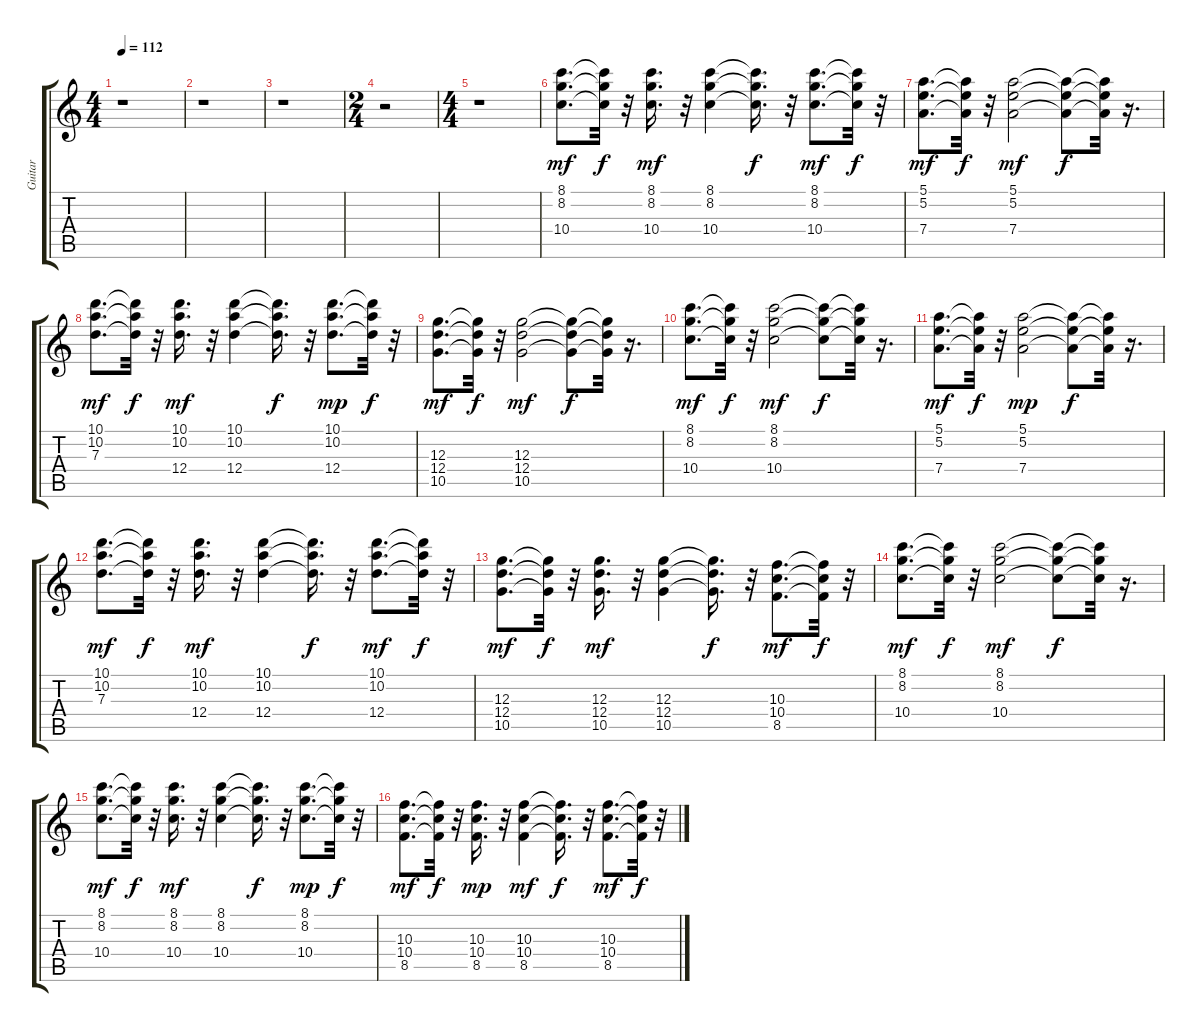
\track ("Guitar" "Guitar") {instrument acousticguitarsteel}
\staff {score tabs}
\tuning (E4 B3 G3 D3 A2 E2) {hide}
\ts (4 4)
\tempo 112
\clef g2
\ks c
r.1{dy f} |
r.1 |
r.1 |
\ts (2 4)
r.2 |
\ts (4 4)
r.1 |
(8.1 8.2 10.4).8{d dy mf} (8.1{t} 8.2{t} 10.4{t}).32{dy f} r.32 (8.1 8.2 10.4).16{d dy mf} r.32 (8.1 8.2 10.4).4 (8.1{t} 8.2{t} 10.4{t}).16{d dy f} r.32 (8.1 8.2 10.4).8{d dy mf} (8.1{t} 8.2{t} 10.4{t}).32{dy f} r.32 |
(5.1 5.2 7.4).8{d dy mf} (5.1{t} 5.2{t} 7.4{t}).32{dy f} r.32 (5.1 5.2 7.4).2{dy mf} (5.1{t} 5.2{t} 7.4{t}).8{dy f} (5.1{t} 5.2{t} 7.4{t}).32 r.16{d} |
(10.1 10.2 7.3).8{d dy mf} (10.1{t} 10.2{t} 7.3{t}).32{dy f} r.32 (10.1 10.2 12.4).16{d dy mf} r.32 (10.1 10.2 12.4).4 (10.1{t} 10.2{t} 12.4{t}).16{d dy f} r.32 (10.1 10.2 12.4).8{d dy mp} (10.1{t} 10.2{t} 12.4{t}).32{dy f} r.32 |
(12.3 12.4 10.5).8{d dy mf} (12.3{t} 12.4{t} 10.5{t}).32{dy f} r.32 (12.3 12.4 10.5).2{dy mf} (12.3{t} 12.4{t} 10.5{t}).8{dy f} (12.3{t} 12.4{t} 10.5{t}).32 r.16{d} |
(8.1 8.2 10.4).8{d dy mf} (8.1{t} 8.2{t} 10.4{t}).32{dy f} r.32 (8.1 8.2 10.4).2{dy mf} (8.1{t} 8.2{t} 10.4{t}).8{dy f} (8.1{t} 8.2{t} 10.4{t}).32 r.16{d} |
(5.1 5.2 7.4).8{d dy mf} (5.1{t} 5.2{t} 7.4{t}).32{dy f} r.32 (5.1 5.2 7.4).2{dy mp} (5.1{t} 5.2{t} 7.4{t}).8{dy f} (5.1{t} 5.2{t} 7.4{t}).32 r.16{d} |
(10.1 10.2 7.3).8{d dy mf} (10.1{t} 10.2{t} 7.3{t}).32{dy f} r.32 (10.1 10.2 12.4).16{d dy mf} r.32 (10.1 10.2 12.4).4 (10.1{t} 10.2{t} 12.4{t}).16{d dy f} r.32 (10.1 10.2 12.4).8{d dy mf} (10.1{t} 10.2{t} 12.4{t}).32{dy f} r.32 |
(12.3 12.4 10.5).8{d dy mf} (12.3{t} 12.4{t} 10.5{t}).32{dy f} r.32 (12.3 12.4 10.5).16{d dy mf} r.32 (12.3 12.4 10.5).4 (12.3{t} 12.4{t} 10.5{t}).16{d dy f} r.32 (10.3 10.4 8.5).8{d dy mf} (10.3{t} 10.4{t} 8.5{t}).32{dy f} r.32 |
(8.1 8.2 10.4).8{d dy mf} (8.1{t} 8.2{t} 10.4{t}).32{dy f} r.32 (8.1 8.2 10.4).2{dy mf} (8.1{t} 8.2{t} 10.4{t}).8{dy f} (8.1{t} 8.2{t} 10.4{t}).32 r.16{d} |
(8.1 8.2 10.4).8{d dy mf} (8.1{t} 8.2{t} 10.4{t}).32{dy f} r.32 (8.1 8.2 10.4).16{d dy mf} r.32 (8.1 8.2 10.4).4 (8.1{t} 8.2{t} 10.4{t}).16{d dy f} r.32 (8.1 8.2 10.4).8{d dy mp} (8.1{t} 8.2{t} 10.4{t}).32{dy f} r.32 |
(10.3 10.4 8.5).8{d dy mf} (10.3{t} 10.4{t} 8.5{t}).32{dy f} r.32 (10.3 10.4 8.5).16{d dy mp} r.32 (10.3 10.4 8.5).4{dy mf} (10.3{t} 10.4{t} 8.5{t}).16{d dy f} r.32 (10.3 10.4 8.5).8{d dy mf} (10.3{t} 10.4{t} 8.5{t}).32{dy f} r.32
